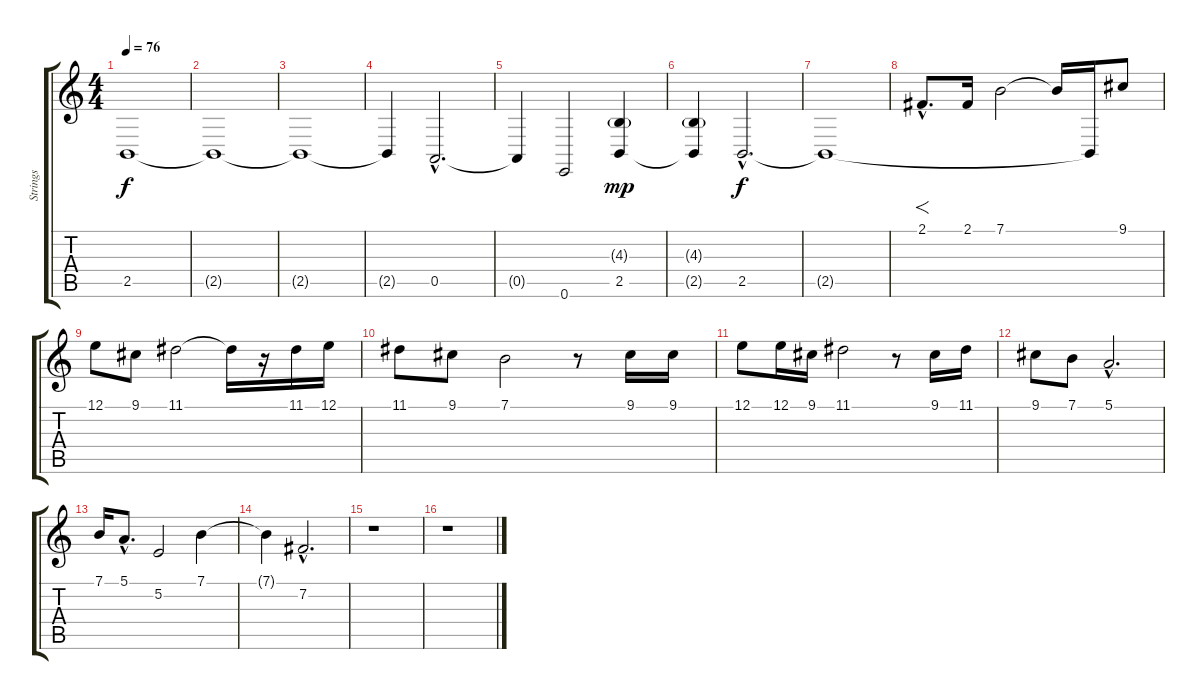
\track ("Strings" "Strings") {instrument stringensemble1}
\staff {score tabs}
\tuning (E4 B3 G3 D3 A2 E2) {hide}
\ts (4 4)
\tempo 76
\clef g2
\ks c
2.5{t}.1{dy f} |
2.5{t}.1 |
2.5{t}.1 |
2.5{t}.4 0.5{hac}.2{d} |
0.5{t}.4 0.6.2 (4.3{g} 2.5).4{dy mp} |
(4.3{g} 2.5{t}).4 2.5{hac}.2{d dy f} |
2.5{t}.1 |
2.1{hac}.8{f d} 2.1.16 7.1.2 7.1{t}.16 2.5{t}.16 9.1.8 |
12.1.8 9.1.8 11.1.2 11.1{t}.16 r.16 11.1.16 12.1.16 |
11.1.8 9.1.8 7.1.2 r.8 9.1.16 9.1.16 |
12.1.8 12.1.16 9.1.16 11.1.2 r.8 9.1.16 11.1.16 |
9.1.8 7.1.8 5.1{hac}.2{d} |
7.1.16 5.1{hac}.8{d} 5.2.2 7.1.4 |
7.1{t}.4 7.2{hac}.2{d} |
r.1 |
r.1
